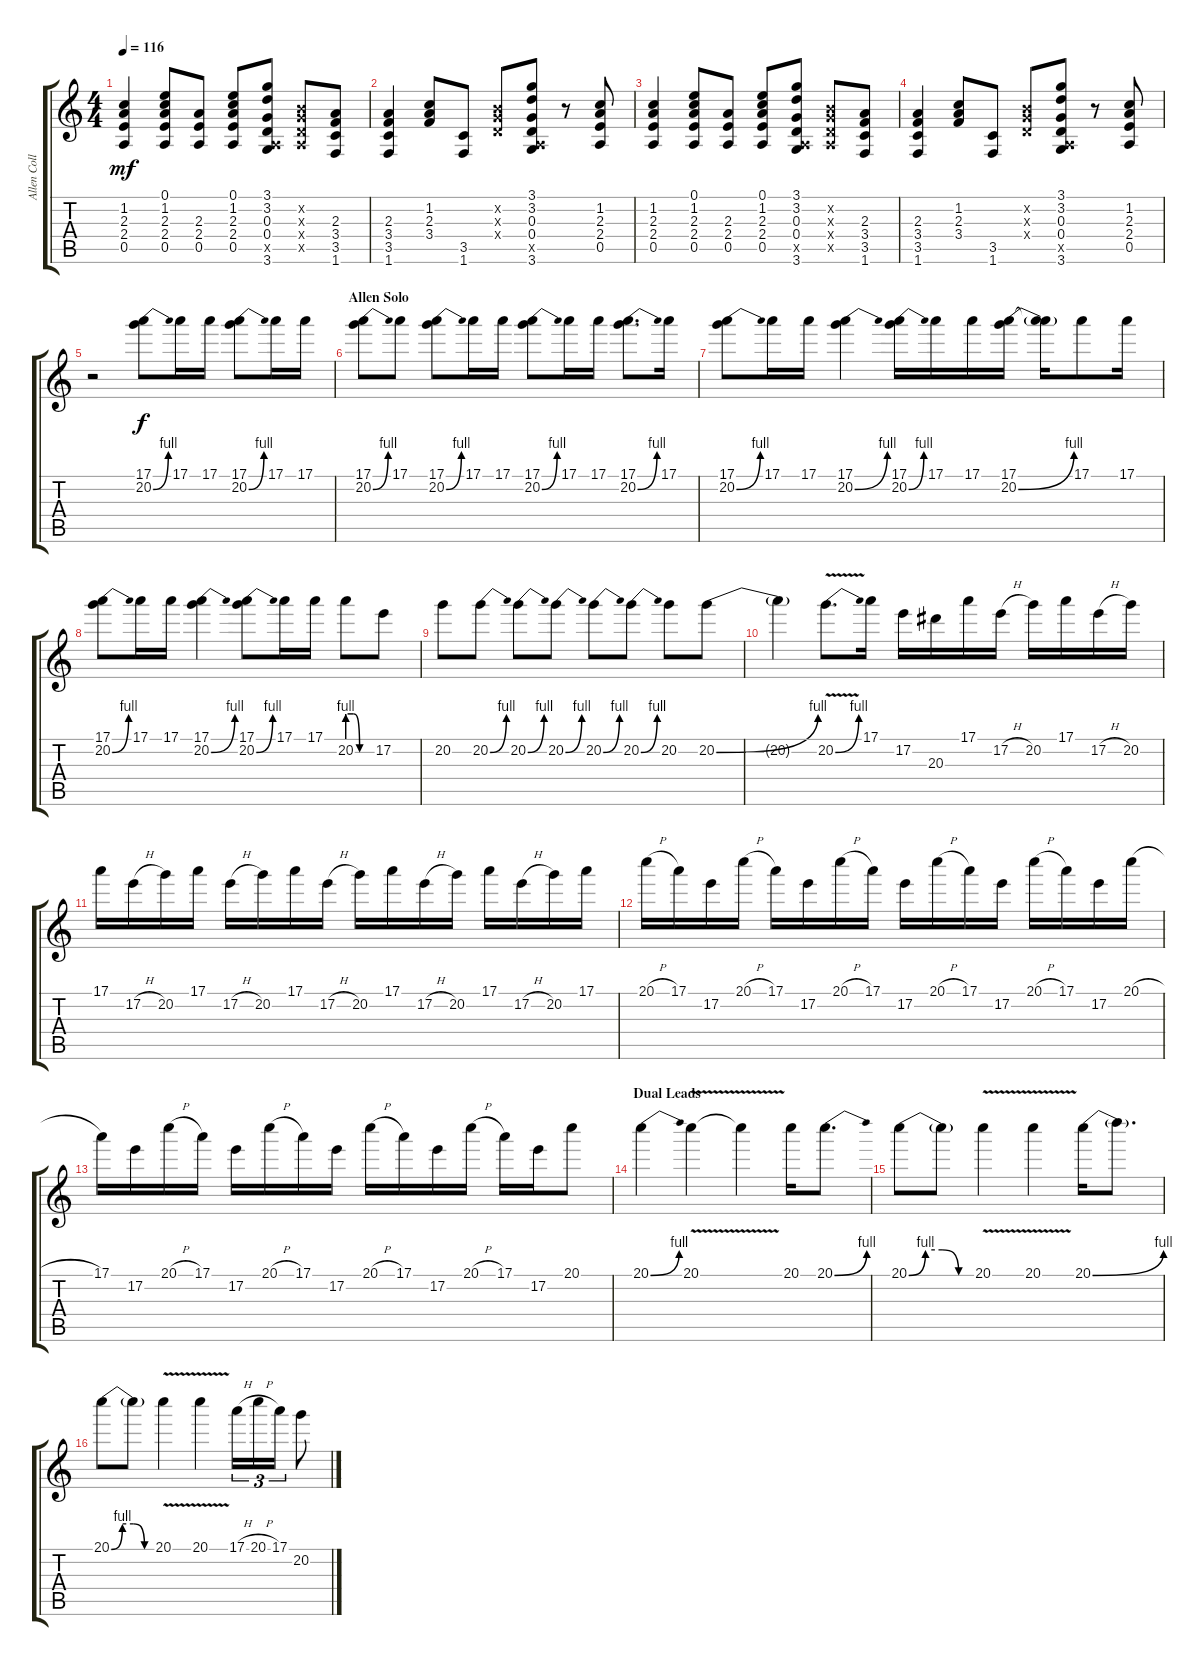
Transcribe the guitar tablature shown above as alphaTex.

\track ("Allen Collins" "Allen Coll") {instrument overdrivenguitar}
\staff {score tabs}
\tuning (E4 B3 G3 D3 A2 E2) {hide}
\ts (4 4)
\tempo 116
\clef g2
\ks c
(1.2 2.3 2.4 0.5).4{dy mf} (0.1 1.2 2.3 2.4 0.5).8 (2.3 2.4 0.5).8 (0.1 1.2 2.3 2.4 0.5).8 (3.1 3.2 0.3 0.4 0.5{x} 3.6).8 (0.2{x} 0.3{x} 0.4{x} 0.5{x}).8 (2.3 3.4 3.5 1.6).8 |
(2.3 3.4 3.5 1.6).4 (1.2 2.3 3.4).8 (3.5 1.6).8 (0.2{x} 0.3{x} 0.4{x}).8 (3.1 3.2 0.3 0.4 0.5{x} 3.6).8 r.8 (1.2 2.3 2.4 0.5).8 |
(1.2 2.3 2.4 0.5).4 (0.1 1.2 2.3 2.4 0.5).8 (2.3 2.4 0.5).8 (0.1 1.2 2.3 2.4 0.5).8 (3.1 3.2 0.3 0.4 0.5{x} 3.6).8 (0.2{x} 0.3{x} 0.4{x} 0.5{x}).8 (2.3 3.4 3.5 1.6).8 |
(2.3 3.4 3.5 1.6).4 (1.2 2.3 3.4).8 (3.5 1.6).8 (0.2{x} 0.3{x} 0.4{x}).8 (3.1 3.2 0.3 0.4 0.5{x} 3.6).8 r.8 (1.2 2.3 2.4 0.5).8 |
r.2 (17.1 20.2{be (bend 0 0 60 4)}).8{dy f} 17.1.16 17.1.16 (17.1 20.2{be (bend 0 0 60 4)}).8 17.1.16 17.1.16 |
\section ("" "Allen Solo")
(17.1 20.2{be (bend 0 0 60 4)}).8 17.1.8 (17.1 20.2{be (bend 0 0 60 4)}).8 17.1.16 17.1.16 (17.1 20.2{be (bend 0 0 60 4)}).8 17.1.16 17.1.16 (17.1 20.2{be (bend 0 0 60 4)}).8{d} 17.1.16 |
(17.1 20.2{be (bend 0 0 60 4)}).8 17.1.16 17.1.16 (17.1 20.2{be (bend 0 0 60 4)}).4 (17.1 20.2{be (bend 0 0 60 4)}).16 17.1.16 17.1.16 (17.1 20.2{be (bend 0 0 60 4)}).16 (17.1{t} 20.2{t}).16 17.1.8 17.1.16 |
(17.1 20.2{be (bend 0 0 60 4)}).8 17.1.16 17.1.16 (17.1 20.2{be (bend 0 0 60 4)}).4 (17.1 20.2{be (bend 0 0 60 4)}).8 17.1.16 17.1.16 20.2{be (custom 0 4 15 4 30 0 60 0)}.8 17.2.8 |
20.2.8 20.2{be (bend 0 0 60 4)}.8 20.2{be (bend 0 0 60 4)}.8 20.2{be (bend 0 0 60 4)}.8 20.2{be (bend 0 0 60 4)}.8 20.2{be (bend 0 0 60 4)}.8 20.2.8 20.2{be (bend 0 0 60 4)}.8 |
20.2{t}.4 20.2{be (bend 0 0 60 4) v}.8{d} 17.1.16 17.2.16 20.3.16 17.1.16 17.2{h}.16 20.2.16 17.1.16 17.2{h}.16 20.2.16 |
17.1.16 17.2{h}.16 20.2.16 17.1.16 17.2{h}.16 20.2.16 17.1.16 17.2{h}.16 20.2.16 17.1.16 17.2{h}.16 20.2.16 17.1.16 17.2{h}.16 20.2.16 17.1.16 |
20.1{h}.16 17.1.16 17.2.16 20.1{h}.16 17.1.16 17.2.16 20.1{h}.16 17.1.16 17.2.16 20.1{h}.16 17.1.16 17.2.16 20.1{h}.16 17.1.16 17.2.16 20.1{h}.16 |
17.1.16 17.2.16 20.1{h}.16 17.1.16 17.2.16 20.1{h}.16 17.1.16 17.2.16 20.1{h}.16 17.1.16 17.2.16 20.1{h}.16 17.1.16 17.2.16 20.1.8 |
\section ("" "Dual Leads")
20.1{be (bend 0 0 60 4)}.4 20.1{v}.4 20.1{t}.4 20.1.16 20.1{be (bend 0 0 60 4)}.8{d} |
20.1{be (custom 0 0 15 4 30 4 45 0 60 0)}.8 20.1{t}.8 20.1{v}.4 20.1{v}.4 20.1{be (bend 0 0 60 4)}.16 20.1{t}.8{d} |
20.1{be (custom 0 0 15 4 30 4 45 0 60 0)}.8 20.1{t}.8 20.1{v}.4 20.1{v}.4 17.1{h}.16{tu (3 2)} 20.1{h}.16{tu (3 2)} 17.1.16{tu (3 2)} 20.2.8
